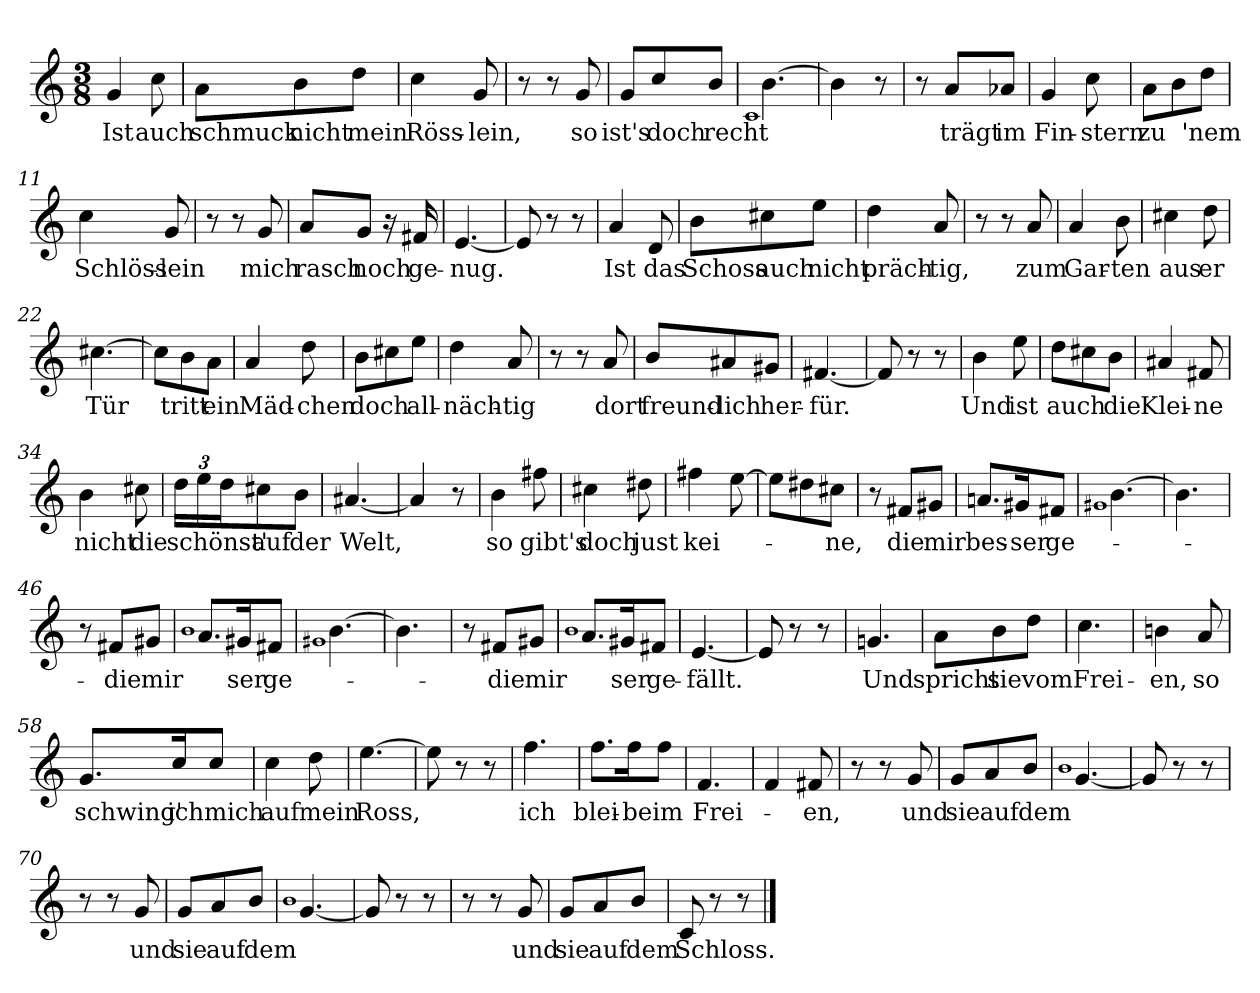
**kern	**text
*part1	*part1
*staff1	*staff1
*clefG2	*
*k[]	*
*M3/8	*
=1	=1
!	!LO:LY:b
4g/	Ist
!	!LO:LY:b
8cc\	auch
=2	=2
!	!LO:LY:b
8a\L	schmuck
!	!LO:LY:b
8b\	nicht
!	!LO:LY:b
8dd\J	mein
=3	=3
!	!LO:LY:b
4cc\	Röss-
!	!LO:LY:b
8g/	-lein,
=4	=4
8r	.
8r	.
!	!LO:LY:b
8g/	so
=5	=5
!	!LO:LY:b
8g/L	ist's
!	!LO:LY:b
8cc/	doch
!	!LO:LY:b
8b/J	recht
=6	=6
1qc	.
[4.b\	.
=7	=7
4b\]	.
8r	.
=8	=8
8r	.
!	!LO:LY:b
8a/L	trägt
!	!LO:LY:b
8a-X/J	im
=9	=9
!	!LO:LY:b
4g/	Fin-
!	!LO:LY:b
8cc\	-stern
=10	=10
!	!LO:LY:b
8a\L	zu
8b\	.
!	!LO:LY:b
8dd\J	'nem
!!LO:LB:g=z
=11	=11
!	!LO:LY:b
4cc\	Schlöss-
!	!LO:LY:b
8g/	-lein
=12	=12
8r	.
8r	.
!	!LO:LY:b
8g/	mich
=13	=13
!	!LO:LY:b
8a/L	rasch
!	!LO:LY:b
8g/J	noch
16r	.
!	!LO:LY:b
16f#X/	ge-
=14	=14
!	!LO:LY:b
[4.e/	-nug.
=15	=15
8e/]	.
8r	.
8r	.
=16	=16
!	!LO:LY:b
4a/	Ist
!	!LO:LY:b
8d/	das
=17	=17
!	!LO:LY:b
8b\L	Schoss
!	!LO:LY:b
8cc#X\	auch
!	!LO:LY:b
8ee\J	nicht
=18	=18
!	!LO:LY:b
4dd\	präch-
!	!LO:LY:b
8a/	-tig,
=19	=19
8r	.
8r	.
!	!LO:LY:b
8a/	zum
=20	=20
!	!LO:LY:b
4a/	Gar-
!	!LO:LY:b
8b\	-ten
!!LO:LB:g=z
=21	=21
!	!LO:LY:b
4cc#X\	aus
!	!LO:LY:b
8dd\	er
=22	=22
!	!LO:LY:b
[4.cc#X\	Tür
=23	=23
8cc#\L]	.
!	!LO:LY:b
8b\	tritt
!	!LO:LY:b
8a\J	ein
=24	=24
!	!LO:LY:b
4a/	Mäd-
!	!LO:LY:b
8dd\	-chen
=25	=25
!	!LO:LY:b
8b\L	doch
8cc#X\	.
!	!LO:LY:b
8ee\J	all-
=26	=26
!	!LO:LY:b
4dd\	-näch-
!	!LO:LY:b
8a/	-tig
=27	=27
8r	.
8r	.
!	!LO:LY:b
8a/	dort
=28	=28
!	!LO:LY:b
8b/L	freund-
!	!LO:LY:b
8a#X/	-lich
!	!LO:LY:b
8g#X/J	her-
=29	=29
!	!LO:LY:b
[4.f#X/	-für.
=30	=30
8f#/]	.
8r	.
8r	.
=31	=31
!	!LO:LY:b
4b\	Und
!	!LO:LY:b
8ee\	ist
!!LO:LB:g=z
=32	=32
!	!LO:LY:b
8dd\L	auch
8cc#X\	.
!	!LO:LY:b
8b\J	die
=33	=33
!	!LO:LY:b
4a#X/	Klei-
!	!LO:LY:b
8f#X/	-ne
=34	=34
!	!LO:LY:b
4b\	nicht
!	!LO:LY:b
8cc#X\	die
=35	=35
!	!LO:LY:b
24dd\LL	schönst'
24ee\	.
24dd\J	.
!	!LO:LY:b
8cc#X\	auf
!	!LO:LY:b
8b\J	der
=36	=36
!	!LO:LY:b
[4.a#X/	Welt,
=37	=37
4a#/]	.
8r	.
=38	=38
!	!LO:LY:b
4b\	so
!	!LO:LY:b
8ff#X\	gibt's
=39	=39
!	!LO:LY:b
4cc#X\	doch
!	!LO:LY:b
8dd#X\	just
=40	=40
!	!LO:LY:b
4ff#X\	kei-
[8ee\	.
=41	=41
8ee\L]	.
8dd#X\	.
!	!LO:LY:b
8cc#X\J	-ne,
=42	=42
8r	.
!	!LO:LY:b
8f#X/L	die
!	!LO:LY:b
8g#X/J	mir
!!LO:LB:g=z
=43	=43
!	!LO:LY:b
8.an/L	bes-
!	!LO:LY:b
16g#X/K	-ser
!	!LO:LY:b
8f#X/J	ge-
=44	=44
1qg#X	.
[4.b\	.
=45	=45
4.b\]	.
=46	=46
8r	.
!	!LO:LY:b
8f#X/L	die
!	!LO:LY:b
8g#X/J	mir
=47	=47
1qb	.
8.a/L	.
!	!LO:LY:b
16g#X/K	-ser
!	!LO:LY:b
8f#X/J	ge-
=48	=48
1qg#X	.
[4.b\	.
=49	=49
4.b\]	.
=50	=50
8r	.
!	!LO:LY:b
8f#X/L	die
!	!LO:LY:b
8g#X/J	mir
=51	=51
1qb	.
8.a/L	.
!	!LO:LY:b
16g#X/K	-ser
!	!LO:LY:b
8f#X/J	ge-
=52	=52
!	!LO:LY:b
[4.e/	-fällt.
=53	=53
8e/]	.
8r	.
8r	.
=54	=54
!	!LO:LY:b
4.gn/	Und
!!LO:LB:g=z
=55	=55
!	!LO:LY:b
8a\L	spricht
!	!LO:LY:b
8b\	sie
!	!LO:LY:b
8dd\J	vom
=56	=56
!	!LO:LY:b
4.cc\	Frei-
=57	=57
!	!LO:LY:b
4bn\	-en,
!	!LO:LY:b
8a/	so
=58	=58
!	!LO:LY:b
8.g/L	schwing'
!	!LO:LY:b
16cc/K	ich
!	!LO:LY:b
8cc/J	mich
=59	=59
!	!LO:LY:b
4cc\	auf
!	!LO:LY:b
8dd\	mein
=60	=60
!	!LO:LY:b
[4.ee\	Ross,
=61	=61
8ee\]	.
8r	.
8r	.
=62	=62
!	!LO:LY:b
4.ff\	ich
=63	=63
!	!LO:LY:b
8.ff\L	blei-
!	!LO:LY:b
16ff\K	-be
!	!LO:LY:b
8ff\J	im
=64	=64
!	!LO:LY:b
4.f/	Frei-
=65	=65
4f/	.
!	!LO:LY:b
8f#X/	-en,
!!LO:LB:g=z
=66	=66
8r	.
8r	.
!	!LO:LY:b
8g/	und
=67	=67
!	!LO:LY:b
8g/L	sie
!	!LO:LY:b
8a/	auf
!	!LO:LY:b
8b/J	dem
=68	=68
1qb	.
[4.g/	.
=69	=69
8g/]	.
8r	.
8r	.
=70	=70
8r	.
8r	.
!	!LO:LY:b
8g/	und
=71	=71
!	!LO:LY:b
8g/L	sie
!	!LO:LY:b
8a/	auf
!	!LO:LY:b
8b/J	dem
=72	=72
1qb	.
[4.g/	.
=73	=73
8g/]	.
8r	.
8r	.
=74	=74
8r	.
8r	.
!	!LO:LY:b
8g/	und
=75	=75
!	!LO:LY:b
8g/L	sie
!	!LO:LY:b
8a/	auf
!	!LO:LY:b
8b/J	dem
=76	=76
!	!LO:LY:b
8c/	Schloss.
8r	.
8r	.
==	==
*-	*-
